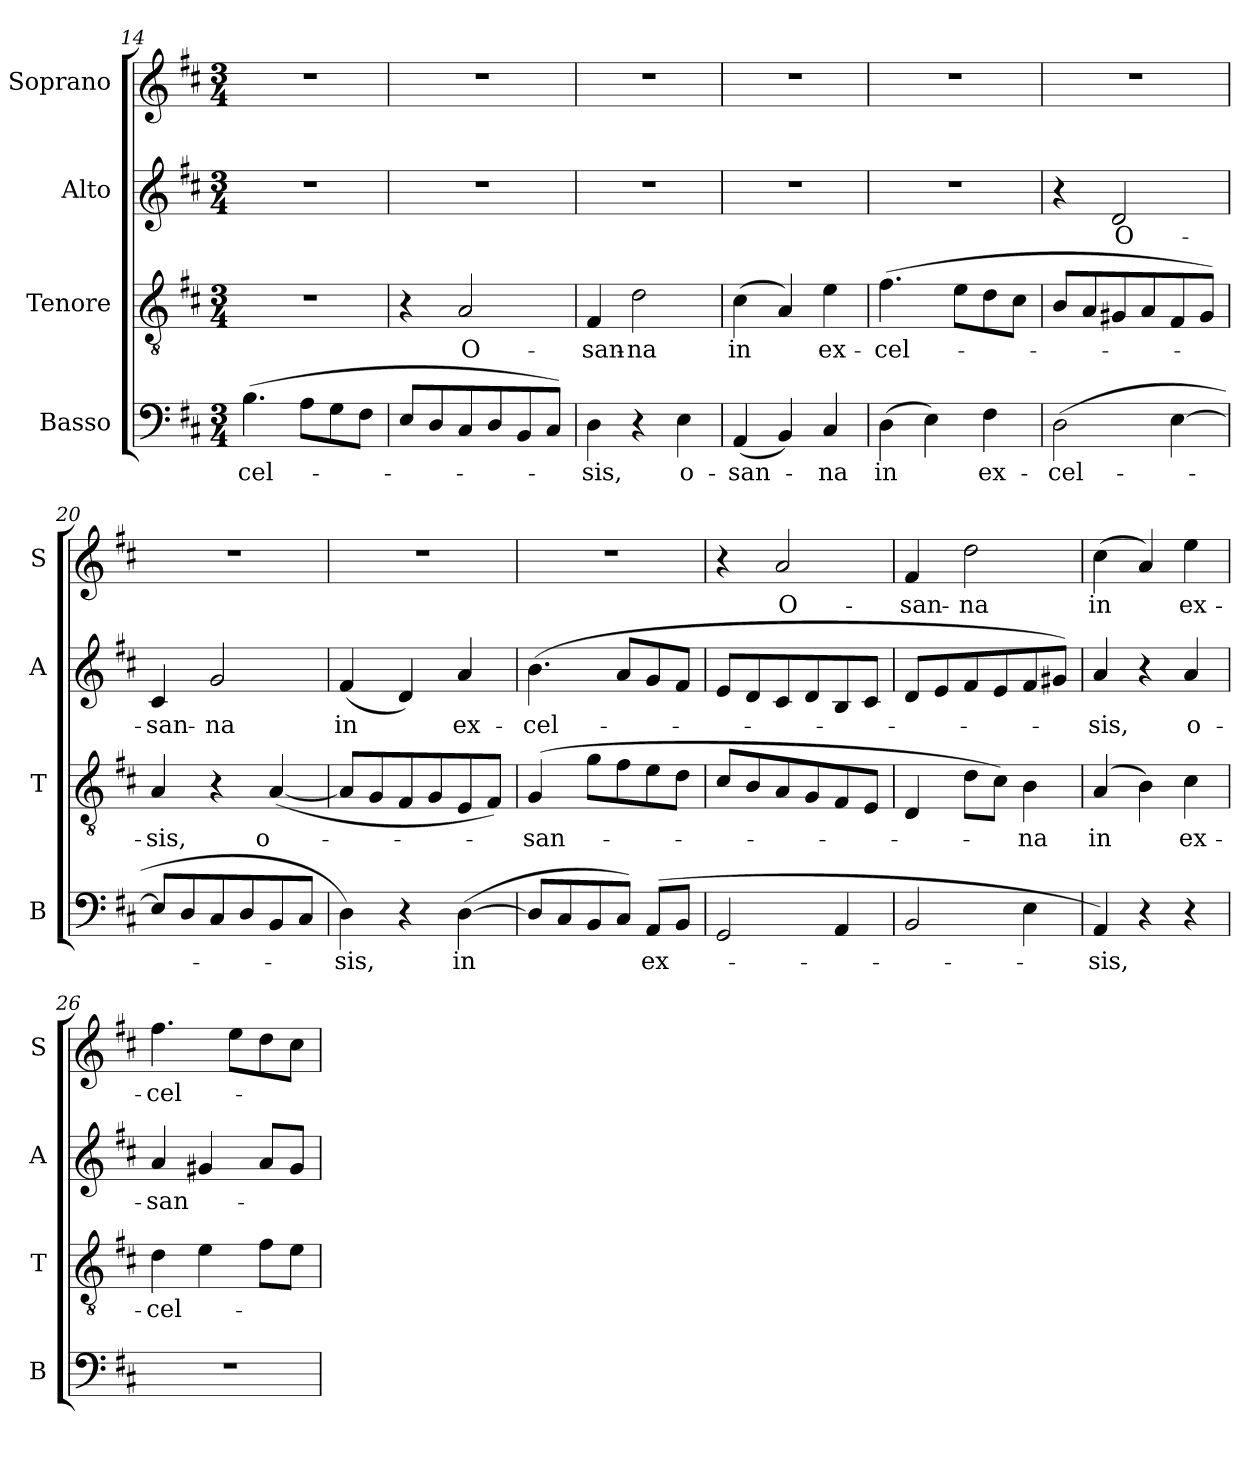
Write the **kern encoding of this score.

**kern	**text	**kern	**text	**kern	**text	**kern	**text
*part4	*part4	*part3	*part3	*part2	*part2	*part1	*part1
*staff4	*staff4	*staff3	*staff3	*staff2	*staff2	*staff1	*staff1
*I"Basso	*	*I"Tenore	*	*I"Alto	*	*I"Soprano	*
*I'B	*	*I'T	*	*I'A	*	*I'S	*
*clefF4	*	*clefGv2	*	*clefG2	*	*clefG2	*
*k[f#c#]	*	*k[f#c#]	*	*k[f#c#]	*	*k[f#c#]	*
*D:	*	*D:	*	*D:	*	*D:	*
*M3/4	*	*M3/4	*	*M3/4	*	*M3/4	*
=14	=14	=14	=14	=14	=14	=14	=14
!	!LO:LY:b	!	!	!	!	!	!
(>4.B\	-cel-	2.r	.	2.r	.	2.r	.
8A\L	.	.	.	.	.	.	.
8G\	.	.	.	.	.	.	.
8F#\J	.	.	.	.	.	.	.
=15	=15	=15	=15	=15	=15	=15	=15
8E/L	.	4r	.	2.r	.	2.r	.
8D/	.	.	.	.	.	.	.
!	!	!	!LO:LY:b	!	!	!	!
8C#/	.	2A/	O-	.	.	.	.
8D/	.	.	.	.	.	.	.
8BB/	.	.	.	.	.	.	.
8C#/J)	.	.	.	.	.	.	.
=16	=16	=16	=16	=16	=16	=16	=16
!	!LO:LY:b	!	!LO:LY:b	!	!	!	!
4D\	-sis,	4F#/	-san-	2.r	.	2.r	.
!	!	!	!LO:LY:b	!	!	!	!
4r	.	2d\	-na	.	.	.	.
!	!LO:LY:b	!	!	!	!	!	!
4E\	o-	.	.	.	.	.	.
=17	=17	=17	=17	=17	=17	=17	=17
!	!LO:LY:b	!	!LO:LY:b	!	!	!	!
(<4AA/	-san-	(>4c#\	in	2.r	.	2.r	.
4BB/)	.	4A/)	.	.	.	.	.
!	!LO:LY:b	!	!LO:LY:b	!	!	!	!
4C#/	-na	4e\	ex-	.	.	.	.
=18	=18	=18	=18	=18	=18	=18	=18
!	!LO:LY:b	!	!LO:LY:b	!	!	!	!
(>4D\	in	(>4.f#\	-cel-	2.r	.	2.r	.
4E\)	.	.	.	.	.	.	.
.	.	8e\L	.	.	.	.	.
!	!LO:LY:b	!	!	!	!	!	!
4F#\	ex-	8d\	.	.	.	.	.
.	.	8c#\J	.	.	.	.	.
!!LO:PB:g=z
=19	=19	=19	=19	=19	=19	=19	=19
!	!LO:LY:b	!	!	!	!	!	!
(>2D\	-cel-	8B/L	.	4r	.	2.r	.
.	.	8A/	.	.	.	.	.
!	!	!	!	!	!LO:LY:b	!	!
.	.	8G#X/	.	2d/	O-	.	.
.	.	8A/	.	.	.	.	.
[4E\	.	8F#/	.	.	.	.	.
.	.	8G#/J)	.	.	.	.	.
=20	=20	=20	=20	=20	=20	=20	=20
!	!	!	!LO:LY:b	!	!LO:LY:b	!	!
8E/L]	.	4A/	-sis,	4c#/	-san-	2.r	.
8D/	.	.	.	.	.	.	.
!	!	!	!	!	!LO:LY:b	!	!
8C#/	.	4r	.	2g/	-na	.	.
8D/	.	.	.	.	.	.	.
!	!	!	!LO:LY:b	!	!	!	!
8BB/	.	(<[4A/	o-	.	.	.	.
8C#/J	.	.	.	.	.	.	.
=21	=21	=21	=21	=21	=21	=21	=21
!	!LO:LY:b	!	!	!	!LO:LY:b	!	!
4D\)	-sis,	8A/L]	.	(<4f#/	in	2.r	.
.	.	8G/	.	.	.	.	.
4r	.	8F#/	.	4d/)	.	.	.
.	.	8G/	.	.	.	.	.
!	!LO:LY:b	!	!	!	!LO:LY:b	!	!
(>[4D\	in	8E/	.	4a/	ex-	.	.
.	.	8F#/J)	.	.	.	.	.
=22	=22	=22	=22	=22	=22	=22	=22
!	!	!	!LO:LY:b	!	!LO:LY:b	!	!
8D/L]	.	(>4G/	-san-	(>4.b\	-cel-	2.r	.
8C#/	.	.	.	.	.	.	.
8BB/	.	8g\L	.	.	.	.	.
8C#/J)	.	8f#\	.	8a/L	.	.	.
!	!LO:LY:b	!	!	!	!	!	!
(>8AA/L	ex-	8e\	.	8g/	.	.	.
8BB/J	.	8d\J	.	8f#/J	.	.	.
=23	=23	=23	=23	=23	=23	=23	=23
2GG/	.	8c#/L	.	8e/L	.	4r	.
.	.	8B/	.	8d/	.	.	.
!	!	!	!	!	!	!	!LO:LY:b
.	.	8A/	.	8c#/	.	2a/	O-
.	.	8G/	.	8d/	.	.	.
4AA/	.	8F#/	.	8B/	.	.	.
.	.	8E/J	.	8c#/J	.	.	.
=24	=24	=24	=24	=24	=24	=24	=24
!	!	!	!	!	!	!	!LO:LY:b
2BB/	.	4D/	.	8d/L	.	4f#/	-san-
.	.	.	.	8e/	.	.	.
!	!	!	!	!	!	!	!LO:LY:b
.	.	8d\L	.	8f#/	.	2dd\	-na
.	.	8c#\J)	.	8e/	.	.	.
!	!	!	!LO:LY:b	!	!	!	!
4E\	.	4B\	-na	8f#/	.	.	.
.	.	.	.	8g#X/J)	.	.	.
=25	=25	=25	=25	=25	=25	=25	=25
!	!LO:LY:b	!	!LO:LY:b	!	!LO:LY:b	!	!LO:LY:b
4AA/)	-sis,	(>4A/	in	4a/	-sis,	(>4cc#\	in
4r	.	4B\)	.	4r	.	4a/)	.
!	!	!	!LO:LY:b	!	!LO:LY:b	!	!LO:LY:b
4r	.	4c#\	ex-	4a/	o-	4ee\	ex-
!!LO:LB:g=z
=26	=26	=26	=26	=26	=26	=26	=26
!	!	!	!LO:LY:b	!	!LO:LY:b	!	!LO:LY:b
2.r	.	4d\	-cel-	4a/	-san-	4.ff#\	-cel-
.	.	4e\	.	4g#X/	.	.	.
.	.	.	.	.	.	8ee\L	.
.	.	8f#\L	.	8a/L	.	8dd\	.
.	.	8e\J	.	8g#/J	.	8cc#\J	.
=	=	=	=	=	=	=	=
*-	*-	*-	*-	*-	*-	*-	*-
